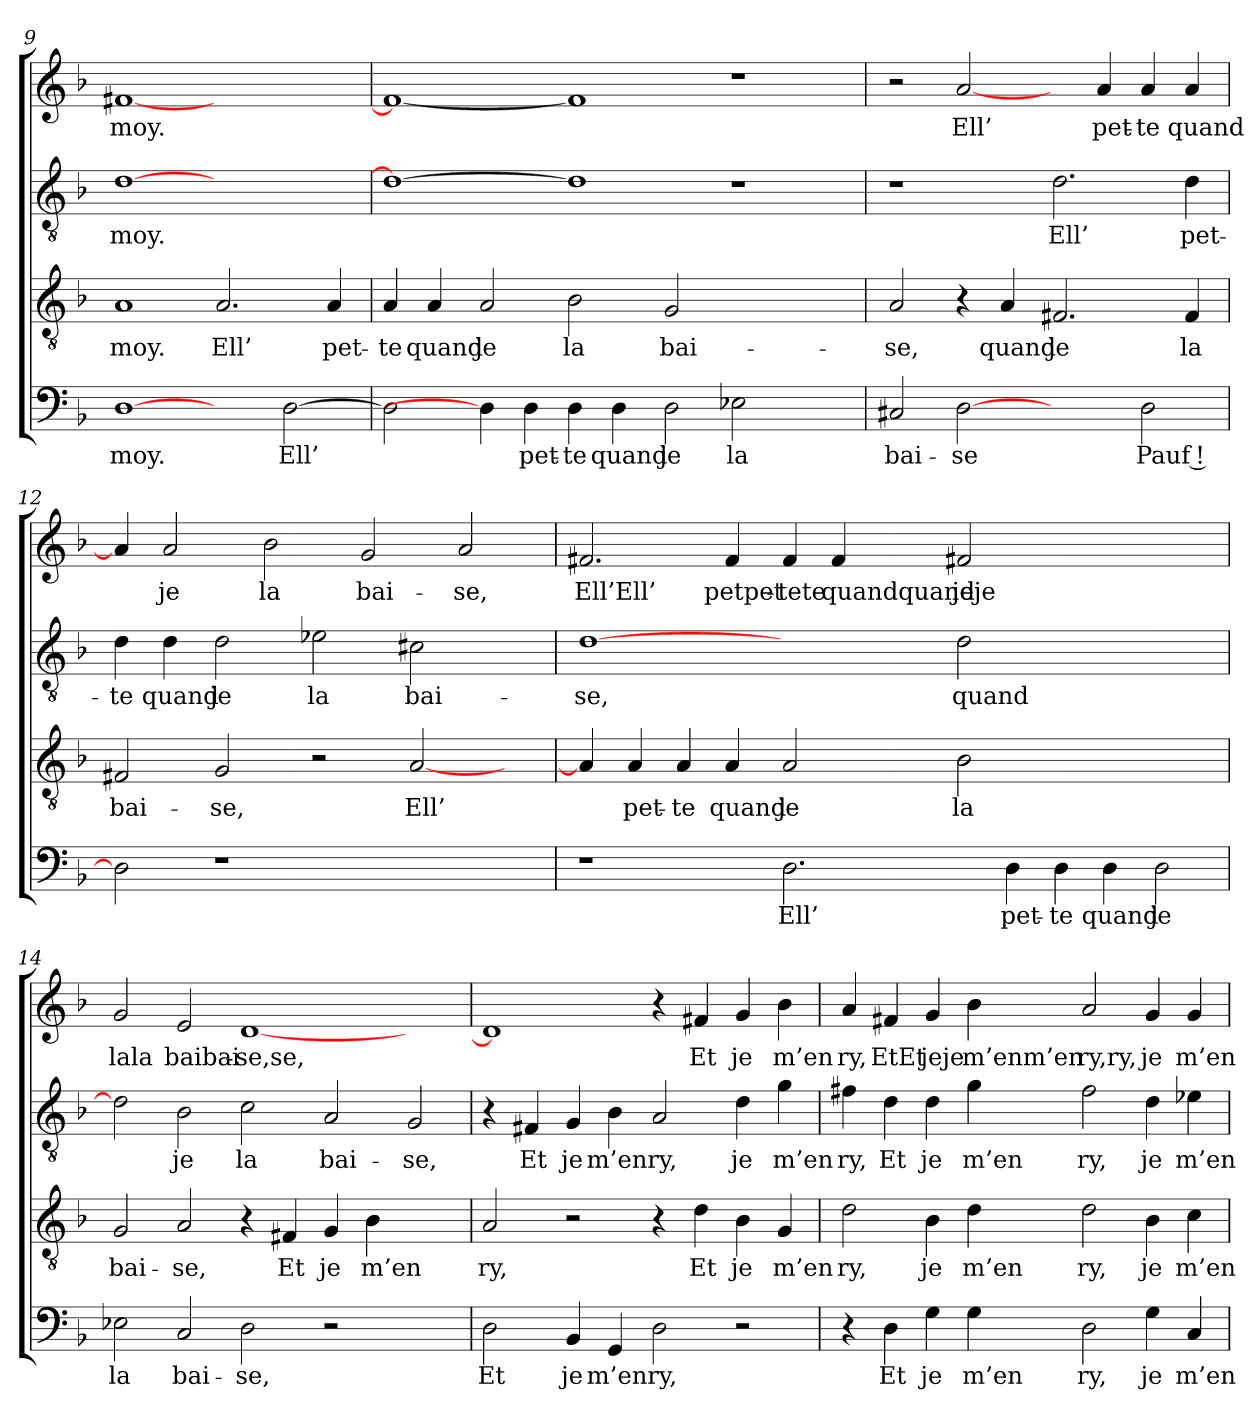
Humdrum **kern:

**kern	**text	**kern	**text	**kern	**text	**kern	**text
*part4	*part4	*part3	*part3	*part2	*part2	*part1	*part1
*staff4	*staff4	*staff3	*staff3	*staff2	*staff2	*staff1	*staff1
*clefF4	*	*clefGv2	*	*clefGv2	*	*clefG2	*
*k[b-]	*	*k[b-]	*	*k[b-]	*	*k[b-]	*
=9	=9	=9	=9	=9	=9	=9	=9
[1D	moy.	1A	moy.	[1d	moy.	[1f#X	moy.
2ryy	.	2.A	Ell’	1ryy	.	1ryy	.
[2D	Ell’	.	.	.	.	.	.
.	.	4A	pet-	.	.	.	.
=10	=10	=10	=10	=10	=10	=10	=10
2D]	.	4A	-te	1d_	.	1f#_	.
.	.	4A	quand	.	.	.	.
4D]	.	2A	je	.	.	.	.
4D	pet-	.	.	.	.	.	.
4D	-te	2B-	la	1d]	.	1f#]	.
4D	quand	.	.	.	.	.	.
2D	je	2G	bai-	.	.	.	.
2E-X	la	1ryy	.	1r	.	1r	.
2ryy	.	.	.	.	.	.	.
!!LO:PB:g=z
=11	=11	=11	=11	=11	=11	=11	=11
2C#X	bai-	2A	-se,	1r	.	2r	.
[2D	-se	4r	.	.	.	[2a	Ell’
.	.	4A	quand	.	.	.	.
2ryy	.	2.F#X	je	2.d	Ell’	4ryy	.
.	.	.	.	.	.	4a	pet-
2D	Pauf !	.	.	.	.	4a	-te
.	.	4F#	la	4d	pet-	4a	quand
=12	=12	=12	=12	=12	=12	=12	=12
2D]	.	2F#X	bai-	4d	-te	4a]	.
.	.	.	.	4d	quand	2a	je
1r	.	2G	-se,	2d	je	.	.
.	.	.	.	.	.	2b-	la
.	.	2r	.	2e-X	la	.	.
.	.	.	.	.	.	2g	bai-
2.ryy	.	[2A	Ell’	2c#X	bai-	.	.
.	.	.	.	.	.	2a	-se,
.	.	4ryy	.	4ryy	.	.	.
=13	=13	=13	=13	=13	=13	=13	=13
1r	.	4A]	.	[1d	-se,	2.f#X	Ell’Ell’
.	.	4A	pet-	.	.	.	.
.	.	4A	-te	.	.	.	.
.	.	4A	quand	.	.	4f#	petpet-
2.D	Ell’	2A	je	2ryy	.	4f#	-tete
.	.	.	.	.	.	4f#	quandquand
.	.	2B-	la	2d	quand	2f#X	jeje
4D	pet-	.	.	.	.	.	.
4D	-te	1ryy	.	1ryy	.	1ryy	.
4D	quand	.	.	.	.	.	.
2D	je	.	.	.	.	.	.
=14	=14	=14	=14	=14	=14	=14	=14
2E-X	la	2G	bai-	2d]	.	2g	lala
2C	bai-	2A	-se,	2B-	je	2e	baibai-
2D	-se,	4r	.	2c	la	[1d	-se,se,
.	.	4F#X	Et	.	.	.	.
2r	.	4G	je	2A	bai-	.	.
.	.	4B-	m’en	.	.	.	.
2ryy	.	2ryy	.	2G	-se,	2ryy	.
!!LO:LB:g=z
=15	=15	=15	=15	=15	=15	=15	=15
2D	Et	2A	ry,	4r	.	1d]	.
.	.	.	.	4F#X	Et	.	.
4BB-	je	2r	.	4G	je	.	.
4GG	m’en	.	.	4B-	m’en	.	.
2D	ry,	4r	.	2A	ry,	4r	.
.	.	4d	Et	.	.	4f#X	Et
2r	.	4B-	je	4d	je	4g	je
.	.	4G	m’en	4g	m’en	4b-	m’en
=16	=16	=16	=16	=16	=16	=16	=16
4r	.	2d	ry,	4f#X	ry,	4a	ry,
4D	Et	.	.	4d	Et	4f#X	EtEt
4G	je	4B-	je	4d	je	4g	jeje
4G	m’en	4d	m’en	4g	m’en	4b-	m’enm’en
2D	ry,	2d	ry,	2f#	ry,	2a	ry,ry,
4G	je	4B-	je	4d	je	4g	je
4C	m’en	4c	m’en	4e-X	m’en	4g	m’en
=	=	=	=	=	=	=	=
*-	*-	*-	*-	*-	*-	*-	*-
